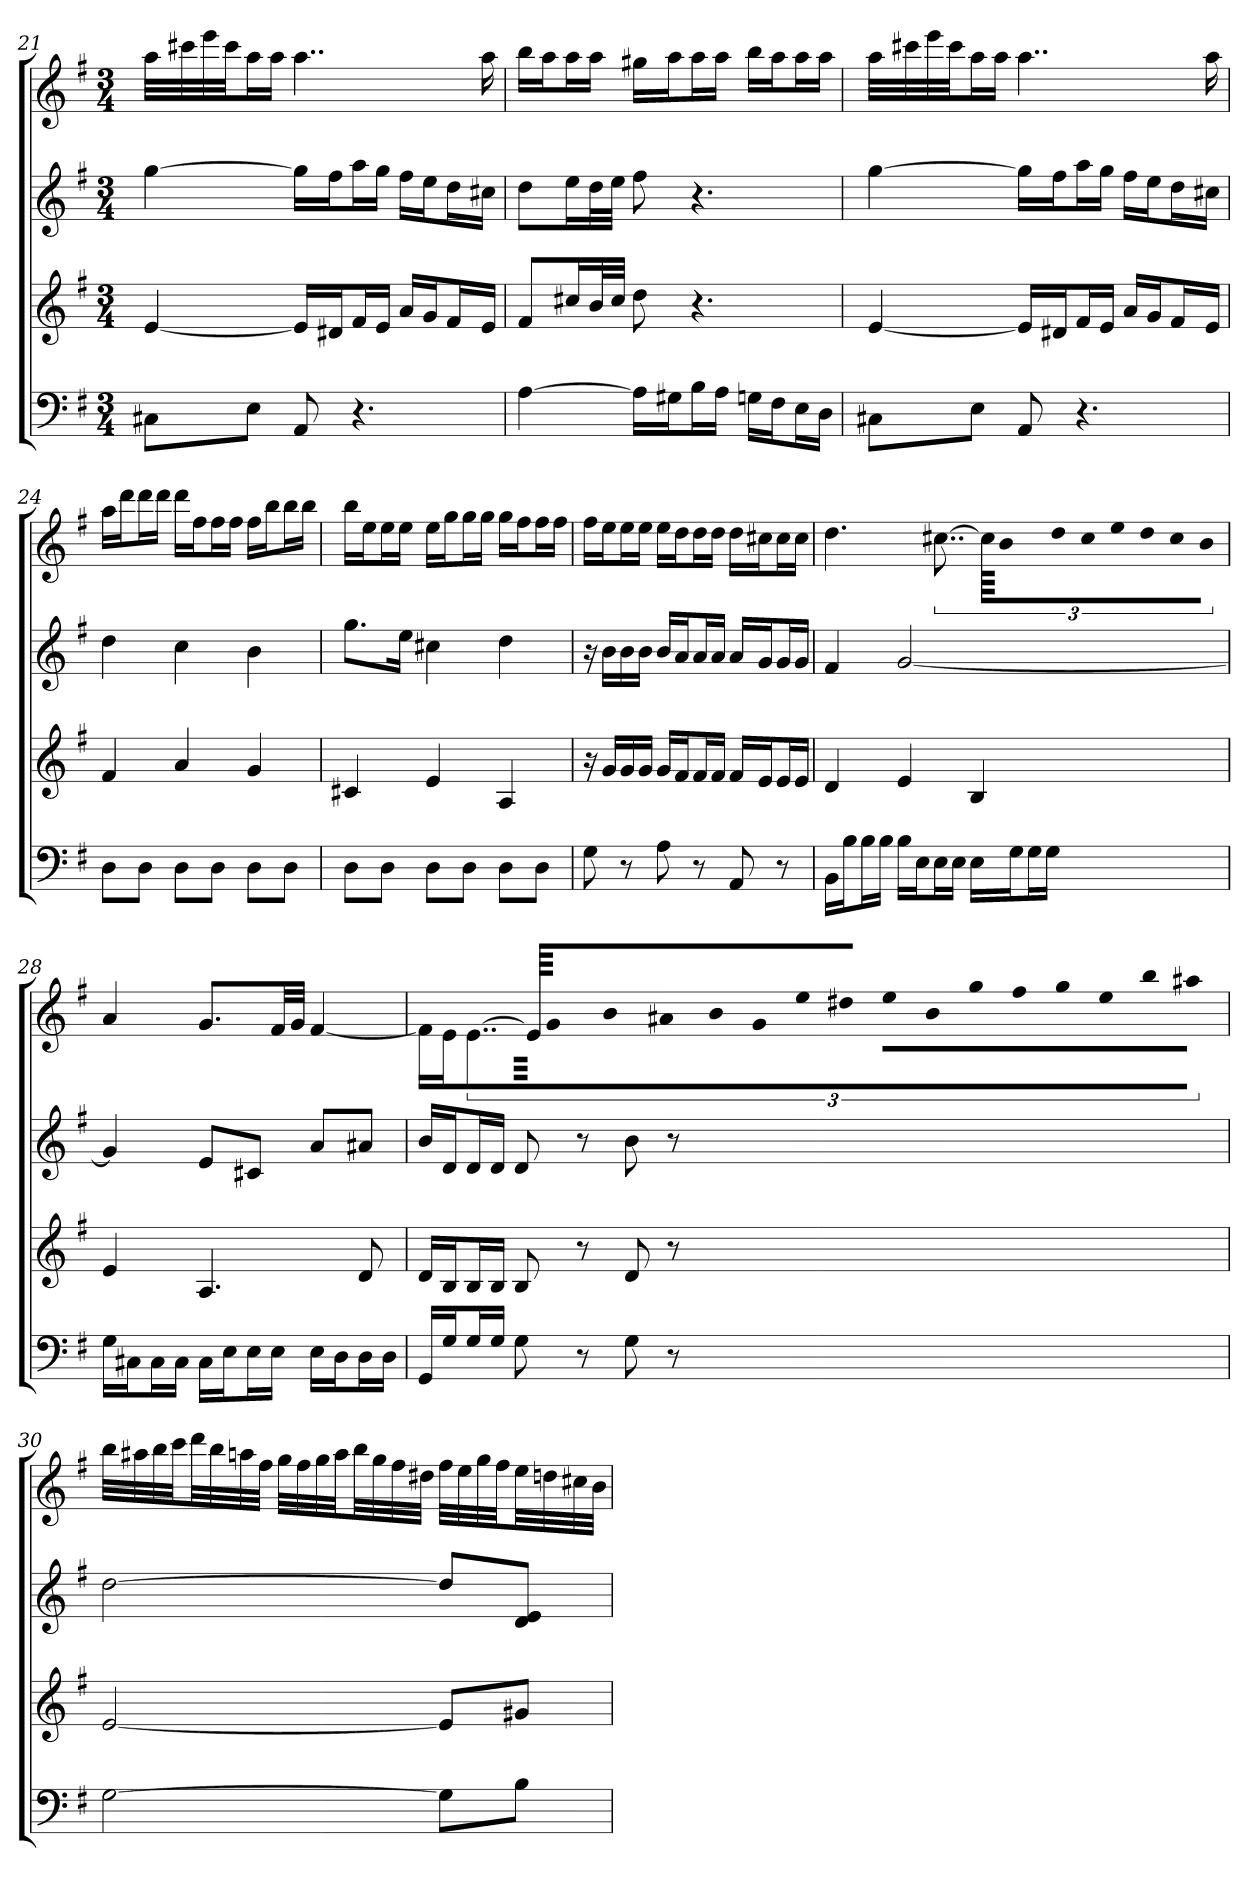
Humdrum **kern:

**kern	**kern	**kern	**kern
*part4	*part3	*part2	*part1
*staff4	*staff3	*staff2	*staff1
*k[f#]	*k[f#]	*k[f#]	*k[f#]
*G:	*G:	*G:	*G:
*M3/4	*M3/4	*M3/4	*M3/4
=21	=21	=21	=21
8C#XL	[4e	[4gg	32aaLLL
.	.	.	32ccc#X
.	.	.	32eee
.	.	.	32ccc#JJ
8EJ	.	.	16aaL
.	.	.	16aaJJ
8AA	16eLL]	16ggLL]	4..aa
.	16d#XJ	16ff#J	.
4.r	16f#L	16aaL	.
.	16eJJ	16ggJJ	.
.	16aLL	16ff#LL	.
.	16gJ	16eeJ	.
.	16f#L	16ddL	.
.	16eJJ	16cc#XJJ	16aa
=22	=22	=22	=22
[4A	8f#L	8ddL	16bbLL
.	.	.	16aaJ
.	16cc#XL	16eeL	16aaL
.	32bL	32ddL	16aaJJ
.	32cc#JJJ	32eeJJJ	.
16ALL]	8dd	8ff#	16gg#XLL
16G#XJ	.	.	16aaJ
16BL	4.r	4.r	16aaL
16AJJ	.	.	16aaJJ
16GnLL	.	.	16bbLL
16F#J	.	.	16aaJ
16EL	.	.	16aaL
16DJJ	.	.	16aaJJ
=23	=23	=23	=23
8C#XL	[4e	[4gg	32aaLLL
.	.	.	32ccc#X
.	.	.	32eee
.	.	.	32ccc#JJ
8EJ	.	.	16aaL
.	.	.	16aaJJ
8AA	16eLL]	16ggLL]	4..aa
.	16d#XJ	16ff#J	.
4.r	16f#L	16aaL	.
.	16eJJ	16ggJJ	.
.	16aLL	16ff#LL	.
.	16gJ	16eeJ	.
.	16f#L	16ddL	.
.	16eJJ	16cc#XJJ	16aa
=24	=24	=24	=24
8DL	4f#	4dd	16aaLL
.	.	.	16dddJ
8DJ	.	.	16dddL
.	.	.	16dddJJ
8DL	4a	4cc	16dddLL
.	.	.	16ff#J
8DJ	.	.	16ff#L
.	.	.	16ff#JJ
8DL	4g	4b	16ff#LL
.	.	.	16bbJ
8DJ	.	.	16bbL
.	.	.	16bbJJ
=25	=25	=25	=25
8DL	4c#X	8.ggL	16bbLL
.	.	.	16eeJ
8DJ	.	.	16eeL
.	.	16eeJk	16eeJJ
8DL	4e	4cc#X	16eeLL
.	.	.	16ggJ
8DJ	.	.	16ggL
.	.	.	16ggJJ
8DL	4A	4dd	16ggLL
.	.	.	16ff#J
8DJ	.	.	16ff#L
.	.	.	16ff#JJ
=26	=26	=26	=26
8G	16r	16r	16ff#LL
.	16gLL	16bLL	16eeJ
8r	16g	16b	16eeL
.	16gJJ	16bJJ	16eeJJ
8A	16gLL	16bLL	16eeLL
.	16f#J	16aJ	16ddJ
8r	16f#L	16aL	16ddL
.	16f#JJ	16aJJ	16ddJJ
8AA	16f#LL	16aLL	16ddLL
.	16eJ	16gJ	16cc#XJ
8r	16eL	16gL	16cc#L
.	16eJJ	16gJJ	16cc#JJ
=27	=27	=27	=27
16BBLL	4d	4f#	4.dd
16BJ	.	.	.
16BL	.	.	.
16BJJ	.	.	.
16BLL	4e	[2g	.
16EJ	.	.	.
16EL	.	.	[12..cc#X
16EJJ	.	.	.
16ELL	4B	.	.
.	.	.	96cc#KLLL]
.	.	.	32b
16GJ	.	.	32dd
.	.	.	32cc#JJ
16GL	.	.	32eeLL
.	.	.	32dd
16GJJ	.	.	32cc#
.	.	.	32bJJJ
=28	=28	=28	=28
16GLL	4e	4g]	4a
16C#XJ	.	.	.
16C#L	.	.	.
16C#JJ	.	.	.
16C#LL	4.A	8eL	8.gL
16EJ	.	.	.
16EL	.	8c#XJ	.
16EJJ	.	.	32f#LL
.	.	.	32gJJJ
16ELL	.	8aL	[4f#
16DJ	.	.	.
16DL	8d	8a#XJ	.
16DJJ	.	.	.
=29	=29	=29	=29
16GGLL	16dLL	16bLL	16f#LL]
16GJ	16BJ	16dJ	16eJ
16GL	16BL	16dL	[12..eJ
16GJJ	16BJJ	16dJJ	.
8G	8B	8d	.
.	.	.	96eKLLL]
.	.	.	32g
.	.	.	32b
.	.	.	32a#XJJ
8r	8r	8r	32bLL
.	.	.	32g
.	.	.	32ee
.	.	.	32dd#XJJJ
8G	8d	8b	32eeLLL
.	.	.	32b
.	.	.	32gg
.	.	.	32ff#JJ
8r	8r	8r	32ggLL
.	.	.	32ee
.	.	.	32bb
.	.	.	32aa#XJJJ
=30	=30	=30	=30
[2G	[2e	[2dd	32bbLLL
.	.	.	32aa#X
.	.	.	32bb
.	.	.	32cccJJ
.	.	.	32dddLL
.	.	.	32bb
.	.	.	32aan
.	.	.	32ff#JJJ
.	.	.	32ggLLL
.	.	.	32ff#
.	.	.	32gg
.	.	.	32aaJJ
.	.	.	32bbLL
.	.	.	32gg
.	.	.	32ff#
.	.	.	32dd#XJJJ
8GL]	8eL]	8ddL]	32ff#LLL
.	.	.	32ee
.	.	.	32gg
.	.	.	32ff#JJ
8BJ	8g#XJ	8d 8eJ	32eeLL
.	.	.	32ddn
.	.	.	32cc#X
.	.	.	32bJJJ
=	=	=	=
*-	*-	*-	*-
